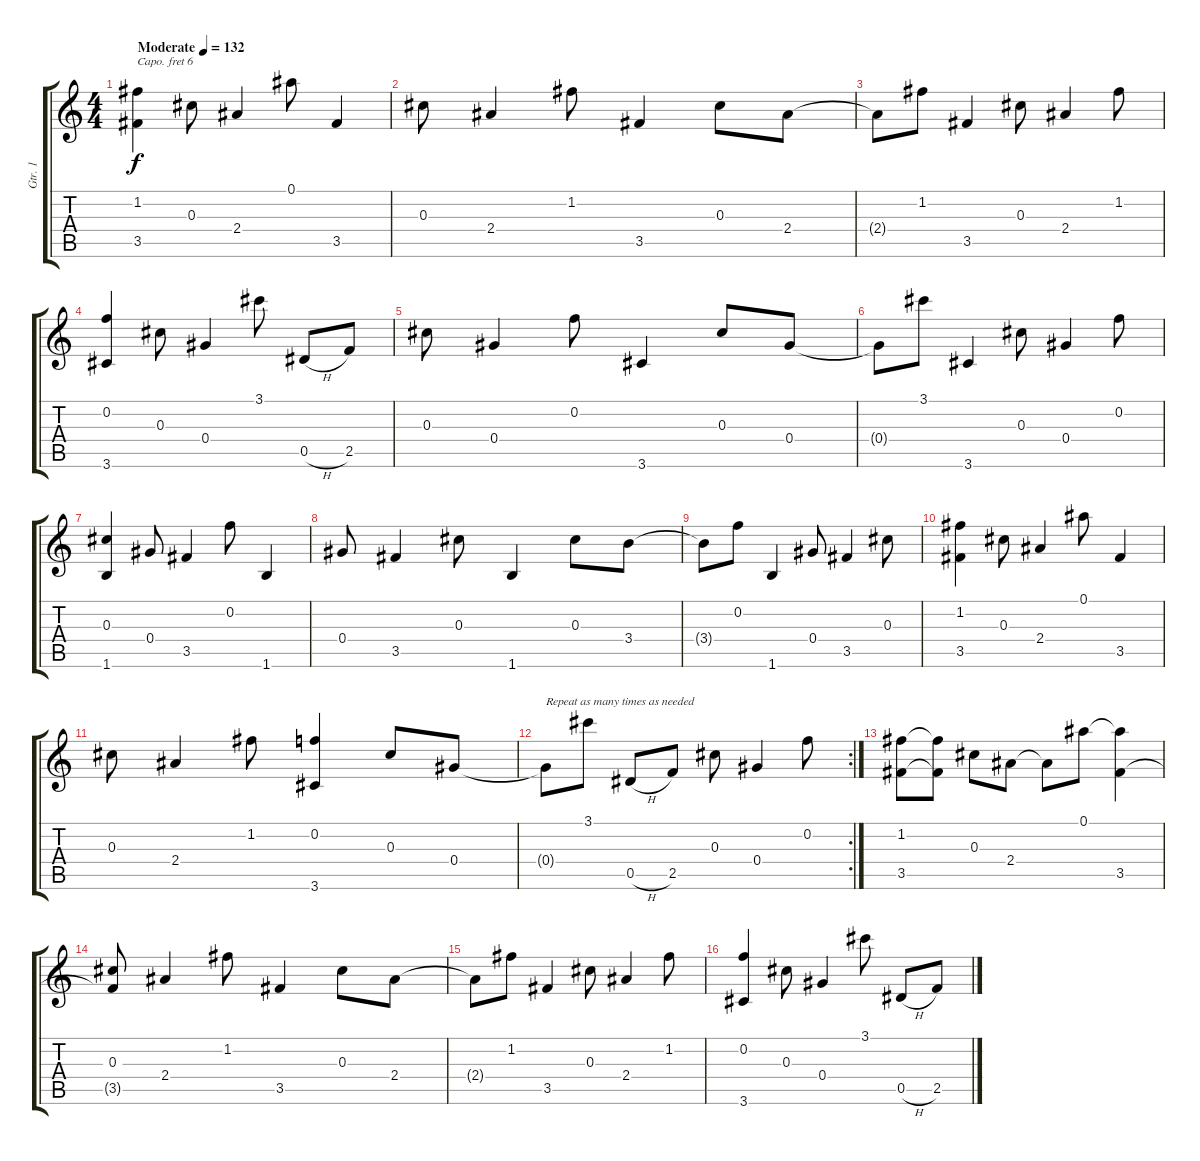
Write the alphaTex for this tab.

\track ("Gtr. 1" "Gtr. 1") {instrument acousticguitarsteel}
\staff {score tabs}
\capo 6
\tuning (E4 B3 G3 D3 A2 E2) {hide}
\ts (4 4)
\tempo (132 "Moderate")
\clef g2
\ks c
(1.2 3.5).4{dy f instrument acousticguitarsteel} 0.3.8 2.4.4 0.1.8 3.5.4 |
0.3.8 2.4.4 1.2.8 3.5.4 0.3.8 2.4.8 |
2.4{t}.8 1.2.8 3.5.4 0.3.8 2.4.4 1.2.8 |
(0.2 3.6).4 0.3.8 0.4.4 3.1.8 0.5{h}.8 2.5.8 |
0.3.8 0.4.4 0.2.8 3.6.4 0.3.8 0.4.8 |
0.4{t}.8 3.1.8 3.6.4 0.3.8 0.4.4 0.2.8 |
(0.3 1.6).4 0.4.8 3.5.4 0.2.8 1.6.4 |
0.4.8 3.5.4 0.3.8 1.6.4 0.3.8 3.4.8 |
3.4{t}.8 0.2.8 1.6.4 0.4.8 3.5.4 0.3.8 |
(1.2 3.5).4 0.3.8 2.4.4 0.1.8 3.5.4 |
0.3.8 2.4.4 1.2.8 (0.2 3.6).4 0.3.8 0.4.8 |
\rc 2
0.4{t}.8{txt "Repeat as many times as needed"} 3.1.8 0.5{h}.8 2.5.8 0.3.8 0.4.4 0.2.8 |
(1.2 3.5).8 (1.2{t} 3.5{t}).8 0.3.8 2.4.8 2.4{t}.8 0.1.8 (0.1{t} 3.5).4 |
(0.3 3.5{t}).8 2.4.4 1.2.8 3.5.4 0.3.8 2.4.8 |
2.4{t}.8 1.2.8 3.5.4 0.3.8 2.4.4 1.2.8 |
(0.2 3.6).4 0.3.8 0.4.4 3.1.8 0.5{h}.8 2.5.8
